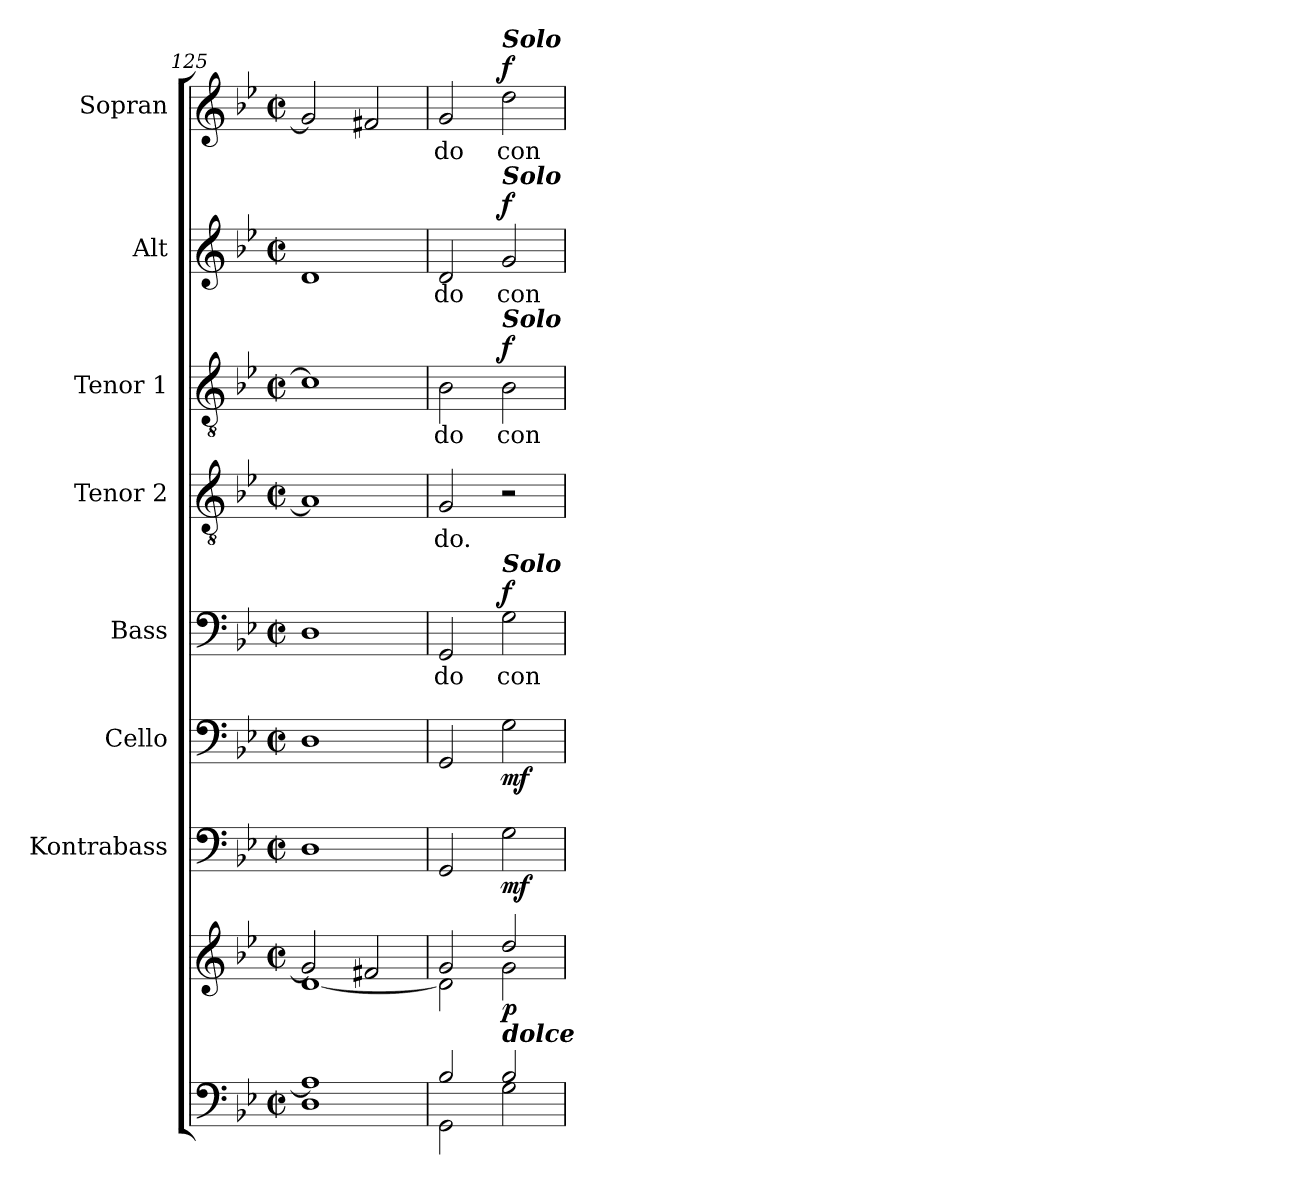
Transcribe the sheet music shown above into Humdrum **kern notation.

**kern	**kern	**dynam	**kern	**dynam	**kern	**dynam	**kern	**text	**dynam	**kern	**text	**kern	**text	**dynam	**kern	**text	**dynam	**kern	**text	**dynam
*part8	*part8	*part8	*part7	*part7	*part6	*part6	*part5	*part5	*part5	*part4	*part4	*part3	*part3	*part3	*part2	*part2	*part2	*part1	*part1	*part1
*staff9	*staff8	*staff8/9	*staff7	*staff7	*staff6	*staff6	*staff5	*staff5	*staff5	*staff4	*staff4	*staff3	*staff3	*staff3	*staff2	*staff2	*staff2	*staff1	*staff1	*staff1
*	*	*	*I"Kontrabass	*	*I"Cello	*	*I"Bass	*	*	*I"Tenor 2	*	*I"Tenor 1	*	*	*I"Alt	*	*	*I"Sopran	*	*
*	*	*	*I'Kb.	*	*	*	*I'B.	*	*	*I'T. 2	*	*I'T. 1	*	*	*I'A.	*	*	*I'S.	*	*
!!LO:PB:g=z
*clefF4	*clefG2	*	*clefF4	*	*clefF4	*	*clefF4	*	*	*clefGv2	*	*clefGv2	*	*	*clefG2	*	*	*clefG2	*	*
*	*	*	*ITrd7c12	*	*	*	*	*	*	*	*	*	*	*	*	*	*	*	*	*
*k[b-e-]	*k[b-e-]	*	*k[b-e-]	*	*k[b-e-]	*	*k[b-e-]	*	*	*k[b-e-]	*	*k[b-e-]	*	*	*k[b-e-]	*	*	*k[b-e-]	*	*
*B-:	*B-:	*	*B-:	*	*B-:	*	*B-:	*	*	*B-:	*	*B-:	*	*	*B-:	*	*	*B-:	*	*
*M2/2	*M2/2	*	*M2/2	*	*M2/2	*	*M2/2	*	*	*M2/2	*	*M2/2	*	*	*M2/2	*	*	*M2/2	*	*
*met(c|)	*met(c|)	*	*met(c|)	*	*met(c|)	*	*met(c|)	*	*	*met(c|)	*	*met(c|)	*	*	*met(c|)	*	*	*met(c|)	*	*
=125	=125	=125	=125	=125	=125	=125	=125	=125	=125	=125	=125	=125	=125	=125	=125	=125	=125	=125	=125	=125
*^	*^	*	*	*	*	*	*	*	*	*	*	*	*	*	*	*	*	*	*	*
1A]	1D	2g/]	[<1d	.	1DD	.	1D	.	1D	.	.	1A]	.	1c]	.	.	1d	.	.	2g/]	.	.
.	.	2f#X/	.	.	.	.	.	.	.	.	.	.	.	.	.	.	.	.	.	2f#X/	.	.
=126	=126	=126	=126	=126	=126	=126	=126	=126	=126	=126	=126	=126	=126	=126	=126	=126	=126	=126	=126	=126	=126	=126
!	!	!	!	!	!	!	!	!	!	!LO:LY:b	!	!	!LO:LY:b	!	!LO:LY:b	!	!	!LO:LY:b	!	!	!LO:LY:b	!
2B-/	2GG\	2g/	2d\]	.	2GGG/	.	2GG/	.	2GG/	-do	.	2G/	-do.	2B-\	-do	.	2d/	-do	.	2g/	-do	.
!	!	!	!	!	!	!	!	!	!	!	!	!	!	!	!	!	!	!	!	!LO:TX:a:Bi:t=Solo	!	!
!	!	!	!	!	!	!	!	!	!	!	!	!	!	!	!	!	!LO:TX:a:Bi:t=Solo	!	!	!	!	!
!	!	!	!	!	!	!	!	!	!	!	!	!	!	!LO:TX:a:Bi:t=Solo	!	!	!	!	!	!	!	!
!	!	!	!	!	!	!	!	!	!LO:TX:a:Bi:t=Solo	!	!	!	!	!	!	!	!	!	!	!	!	!
!	!	!LO:TX:b:Bi:t=dolce	!	!	!	!	!	!	!	!	!	!	!	!	!	!	!	!	!	!	!	!
!	!	!	!	!LO:DY:b	!	!LO:DY:b	!	!LO:DY:b	!	!LO:LY:b	!LO:DY:a	!	!	!	!LO:LY:b	!LO:DY:a	!	!LO:LY:b	!LO:DY:a	!	!LO:LY:b	!LO:DY:a
2B-/	2G\	2dd/	2g\	p	2GG\	mf	2G\	mf	2G\	con-	f	2r	.	2B-\	con-	f	2g/	con-	f	2dd\	con-	f
*v	*v	*	*	*	*	*	*	*	*	*	*	*	*	*	*	*	*	*	*	*	*	*
*	*v	*v	*	*	*	*	*	*	*	*	*	*	*	*	*	*	*	*	*	*	*
=	=	=	=	=	=	=	=	=	=	=	=	=	=	=	=	=	=	=	=	=
*-	*-	*-	*-	*-	*-	*-	*-	*-	*-	*-	*-	*-	*-	*-	*-	*-	*-	*-	*-	*-
